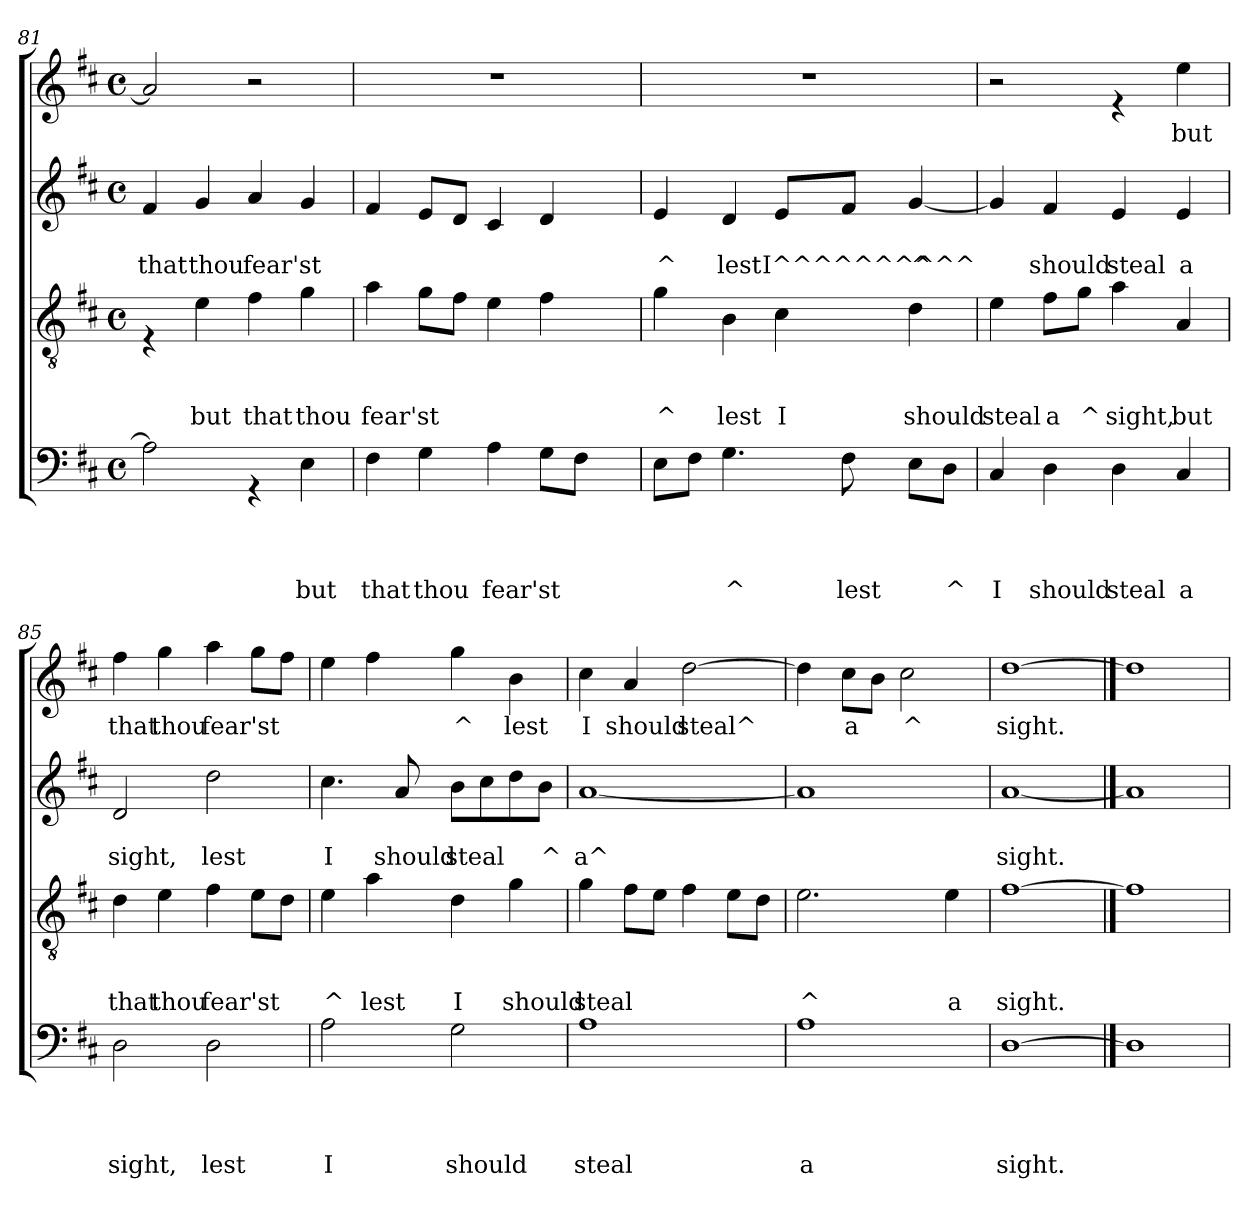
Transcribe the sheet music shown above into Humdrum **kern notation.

**kern	**text	**text	**text	**text	**kern	**text	**text	**text	**kern	**text	**text	**kern	**text
*part4	*part4	*part4	*part4	*part4	*part3	*part3	*part3	*part3	*part2	*part2	*part2	*part1	*part1
*staff4	*staff4	*staff4	*staff4	*staff4	*staff3	*staff3	*staff3	*staff3	*staff2	*staff2	*staff2	*staff1	*staff1
*clefF4	*	*	*	*	*clefGv2	*	*	*	*clefG2	*	*	*clefG2	*
*k[f#c#]	*	*	*	*	*k[f#c#]	*	*	*	*k[f#c#]	*	*	*k[f#c#]	*
*D:	*	*	*	*	*D:	*	*	*	*D:	*	*	*D:	*
*M4/4	*	*	*	*	*M4/4	*	*	*	*M4/4	*	*	*M4/4	*
*met(c)	*	*	*	*	*met(c)	*	*	*	*met(c)	*	*	*met(c)	*
=81	=81	=81	=81	=81	=81	=81	=81	=81	=81	=81	=81	=81	=81
!	!	!	!	!	!	!	!	!	!	!	!LO:LY:b	!	!
2A\]	.	.	.	.	4rE	.	.	.	4f#/	.	that	2a/]	.
!	!	!	!	!	!	!	!	!LO:LY:b	!	!	!LO:LY:b	!	!
.	.	.	.	.	4e\	.	.	but	4g/	.	thou	.	.
!	!	!	!	!	!	!	!	!LO:LY:b	!	!	!LO:LY:b	!	!
4rGG	.	.	.	.	4f#\	.	.	that	4a/	.	fear'st	2r	.
!	!	!	!	!LO:LY:b	!	!	!	!LO:LY:b	!	!	!	!	!
4E\	.	.	.	but	4g\	.	.	thou	4g/	.	.	.	.
=82	=82	=82	=82	=82	=82	=82	=82	=82	=82	=82	=82	=82	=82
!	!	!	!	!LO:LY:b	!	!	!	!LO:LY:b	!	!	!	!	!
4F#\	.	.	.	that	4a\	.	.	fear'st	4f#/	.	.	1r	.
!	!	!	!	!LO:LY:b	!	!	!	!	!	!	!	!	!
4G\	.	.	.	thou	8g\L	.	.	.	8e/L	.	.	.	.
.	.	.	.	.	8f#\J	.	.	.	8d/J	.	.	.	.
!	!	!	!	!LO:LY:b	!	!	!	!	!	!	!	!	!
4A\	.	.	.	fear'st	4e\	.	.	.	4c#/	.	.	.	.
8G\L	.	.	.	.	4f#\	.	.	.	4d/	.	.	.	.
8F#\J	.	.	.	.	.	.	.	.	.	.	.	.	.
=83	=83	=83	=83	=83	=83	=83	=83	=83	=83	=83	=83	=83	=83
!	!	!	!	!	!	!	!	!LO:LY:b	!	!	!LO:LY:b	!	!
8E\L	.	.	.	.	4g\	.	.	^	4e/	.	^	1r	.
8F#\J	.	.	.	.	.	.	.	.	.	.	.	.	.
!	!	!	!	!LO:LY:b	!	!	!	!LO:LY:b	!	!	!LO:LY:b	!	!
4.G\	.	.	.	^	4B\	.	.	lest	4d/	.	lest	.	.
!	!	!	!	!	!	!	!	!LO:LY:b	!	!	!LO:LY:b	!	!
.	.	.	.	.	4c#\	.	.	I	8e/L	.	I^^^^^^^^^^	.	.
!	!	!	!	!LO:LY:b	!	!	!	!	!	!	!	!	!
8F#\	.	.	.	lest	.	.	.	.	8f#/J	.	.	.	.
!	!	!	!	!	!	!	!	!LO:LY:b	!	!	!LO:LY:b	!	!
8E\L	.	.	.	.	4d\	.	.	should	[<4g/	.	^	.	.
!	!	!	!	!LO:LY:b	!	!	!	!	!	!	!	!	!
8D\J	.	.	.	^	.	.	.	.	.	.	.	.	.
!!LO:LB:g=z
=84	=84	=84	=84	=84	=84	=84	=84	=84	=84	=84	=84	=84	=84
!	!	!	!	!LO:LY:b	!	!	!	!LO:LY:b	!	!	!	!	!
4C#/	.	.	.	I	4e\	.	.	steal	4g/]	.	.	2r	.
!	!	!	!	!LO:LY:b	!	!	!	!LO:LY:b	!	!	!LO:LY:b	!	!
4D\	.	.	.	should	8f#\L	.	.	a	4f#/	.	should	.	.
!	!	!	!	!	!	!	!	!LO:LY:b	!	!	!	!	!
.	.	.	.	.	8g\J	.	.	^	.	.	.	.	.
!	!	!	!	!LO:LY:b	!	!	!	!LO:LY:b	!	!	!LO:LY:b	!	!
4D\	.	.	.	steal	4a\	.	.	sight,	4e/	.	steal	4re	.
!	!	!	!	!LO:LY:b	!	!	!	!LO:LY:b	!	!	!LO:LY:b	!	!LO:LY:b
4C#/	.	.	.	a	4A/	.	.	but	4e/	.	a	4ee\	but
=85	=85	=85	=85	=85	=85	=85	=85	=85	=85	=85	=85	=85	=85
!	!	!	!	!LO:LY:b	!	!	!	!LO:LY:b	!	!	!LO:LY:b	!	!LO:LY:b
2D\	.	.	.	sight,	4d\	.	.	that	2d/	.	sight,	4ff#\	that
!	!	!	!	!	!	!	!	!LO:LY:b	!	!	!	!	!LO:LY:b
.	.	.	.	.	4e\	.	.	thou	.	.	.	4gg\	thou
!	!	!	!	!LO:LY:b	!	!	!	!LO:LY:b	!	!	!LO:LY:b	!	!LO:LY:b
2D\	.	.	.	lest	4f#\	.	.	fear'st	2dd\	.	lest	4aa\	fear'st
.	.	.	.	.	8e\L	.	.	.	.	.	.	8gg\L	.
.	.	.	.	.	8d\J	.	.	.	.	.	.	8ff#\J	.
=86	=86	=86	=86	=86	=86	=86	=86	=86	=86	=86	=86	=86	=86
!	!	!	!	!LO:LY:b	!	!	!	!LO:LY:b	!	!	!LO:LY:b	!	!
2A\	.	.	.	I	4e\	.	.	^	4.cc#\	.	I	4ee\	.
!	!	!	!	!	!	!	!	!LO:LY:b	!	!	!	!	!
.	.	.	.	.	4a\	.	.	lest	.	.	.	4ff#\	.
!	!	!	!	!	!	!	!	!	!	!	!LO:LY:b	!	!
.	.	.	.	.	.	.	.	.	8a/	.	should	.	.
!	!	!	!	!LO:LY:b	!	!	!	!LO:LY:b	!	!	!LO:LY:b	!	!LO:LY:b
2G\	.	.	.	should	4d\	.	.	I	8b\L	.	steal	4gg\	^
.	.	.	.	.	.	.	.	.	8cc#\	.	.	.	.
!	!	!	!	!	!	!	!	!LO:LY:b	!	!	!	!	!LO:LY:b
.	.	.	.	.	4g\	.	.	should	8dd\	.	.	4b\	lest
!	!	!	!	!	!	!	!	!	!	!	!LO:LY:b	!	!
.	.	.	.	.	.	.	.	.	8b\J	.	^	.	.
=87	=87	=87	=87	=87	=87	=87	=87	=87	=87	=87	=87	=87	=87
!	!	!	!	!LO:LY:b	!	!	!	!LO:LY:b	!	!	!LO:LY:b	!	!LO:LY:b
1A	.	.	.	steal	4g\	.	.	steal	[<1a	.	a^	4cc#\	I
!	!	!	!	!	!	!	!	!	!	!	!	!	!LO:LY:b
.	.	.	.	.	8f#\L	.	.	.	.	.	.	4a/	should
.	.	.	.	.	8e\J	.	.	.	.	.	.	.	.
!	!	!	!	!	!	!	!	!	!	!	!	!	!LO:LY:b
.	.	.	.	.	4f#\	.	.	.	.	.	.	[>2dd\	steal^
.	.	.	.	.	8e\L	.	.	.	.	.	.	.	.
.	.	.	.	.	8d\J	.	.	.	.	.	.	.	.
=88	=88	=88	=88	=88	=88	=88	=88	=88	=88	=88	=88	=88	=88
!	!	!	!	!LO:LY:b	!	!	!	!LO:LY:b	!	!	!	!	!
1A	.	.	.	a	2.e\	.	.	^	1a]	.	.	4dd\]	.
!	!	!	!	!	!	!	!	!	!	!	!	!	!LO:LY:b
.	.	.	.	.	.	.	.	.	.	.	.	8cc#\L	a
.	.	.	.	.	.	.	.	.	.	.	.	8b\J	.
!	!	!	!	!	!	!	!	!	!	!	!	!	!LO:LY:b
.	.	.	.	.	.	.	.	.	.	.	.	2cc#\	^
!	!	!	!	!	!	!	!	!LO:LY:b	!	!	!	!	!
.	.	.	.	.	4e\	.	.	a	.	.	.	.	.
!!LO:PB:g=z
=89	=89	=89	=89	=89	=89	=89	=89	=89	=89	=89	=89	=89	=89
!	!	!	!	!LO:LY:b	!	!	!	!LO:LY:b	!	!	!LO:LY:b	!	!LO:LY:b
[1D	.	.	.	sight.	[1f#	.	.	sight.	[1a	.	sight.	[1dd	sight.
==90	==90	==90	==90	==90	==90	==90	==90	==90	==90	==90	==90	==90	==90
1D]	.	.	.	.	1f#]	.	.	.	1a]	.	.	1dd]	.
=	=	=	=	=	=	=	=	=	=	=	=	=	=
*-	*-	*-	*-	*-	*-	*-	*-	*-	*-	*-	*-	*-	*-
